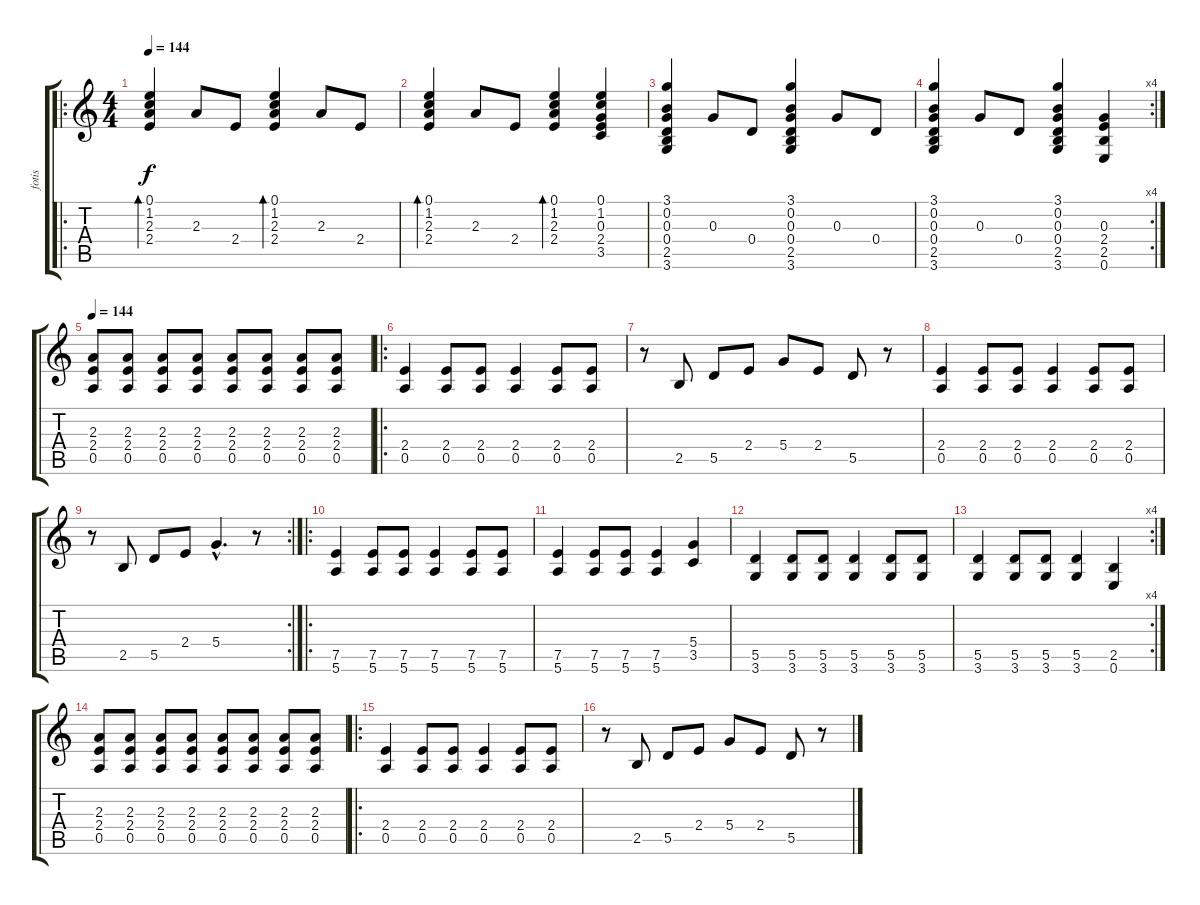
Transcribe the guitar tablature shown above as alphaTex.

\track ("fotis" "fotis") {instrument distortionguitar}
\staff {score tabs}
\tuning (E4 B3 G3 D3 A2 E2) {hide}
\ro
\ts (4 4)
\tempo 144
\tempo 112
\tempo 144
\clef g2
\ks c
(0.1 1.2 2.3 2.4).4{bd 240 dy f instrument electricguitarclean} 2.3.8 2.4.8 (0.1 1.2 2.3 2.4).4{bd 240} 2.3.8 2.4.8 |
(0.1 1.2 2.3 2.4).4{bd 240} 2.3.8 2.4.8 (0.1 1.2 2.3 2.4).4{bd 240} (0.1 1.2 0.3 2.4 3.5).4 |
(3.1 0.2 0.3 0.4 2.5 3.6).4 0.3.8 0.4.8 (3.1 0.2 0.3 0.4 2.5 3.6).4 0.3.8 0.4.8 |
\rc 4
(3.1 0.2 0.3 0.4 2.5 3.6).4 0.3.8 0.4.8 (3.1 0.2 0.3 0.4 2.5 3.6).4 (0.3 2.4 2.5 0.6).4 |
\tempo 144
(2.3 2.4 0.5).8{instrument distortionguitar} (2.3 2.4 0.5).8 (2.3 2.4 0.5).8 (2.3 2.4 0.5).8 (2.3 2.4 0.5).8 (2.3 2.4 0.5).8 (2.3 2.4 0.5).8 (2.3 2.4 0.5).8 |
\ro
(2.4 0.5).4 (2.4 0.5).8 (2.4 0.5).8 (2.4 0.5).4 (2.4 0.5).8 (2.4 0.5).8 |
r.8 2.5.8 5.5.8 2.4.8 5.4.8 2.4.8 5.5.8 r.8 |
(2.4 0.5).4 (2.4 0.5).8 (2.4 0.5).8 (2.4 0.5).4 (2.4 0.5).8 (2.4 0.5).8 |
\rc 2
r.8 2.5.8 5.5.8 2.4.8 5.4{hac}.4{d} r.8 |
\ro
(7.5 5.6).4 (7.5 5.6).8 (7.5 5.6).8 (7.5 5.6).4 (7.5 5.6).8 (7.5 5.6).8 |
(7.5 5.6).4 (7.5 5.6).8 (7.5 5.6).8 (7.5 5.6).4 (5.4 3.5).4 |
(5.5 3.6).4 (5.5 3.6).8 (5.5 3.6).8 (5.5 3.6).4 (5.5 3.6).8 (5.5 3.6).8 |
\rc 4
(5.5 3.6).4 (5.5 3.6).8 (5.5 3.6).8 (5.5 3.6).4 (2.5 0.6).4 |
(2.3 2.4 0.5).8 (2.3 2.4 0.5).8 (2.3 2.4 0.5).8 (2.3 2.4 0.5).8 (2.3 2.4 0.5).8 (2.3 2.4 0.5).8 (2.3 2.4 0.5).8 (2.3 2.4 0.5).8 |
\ro
(2.4 0.5).4 (2.4 0.5).8 (2.4 0.5).8 (2.4 0.5).4 (2.4 0.5).8 (2.4 0.5).8 |
r.8 2.5.8 5.5.8 2.4.8 5.4.8 2.4.8 5.5.8 r.8
